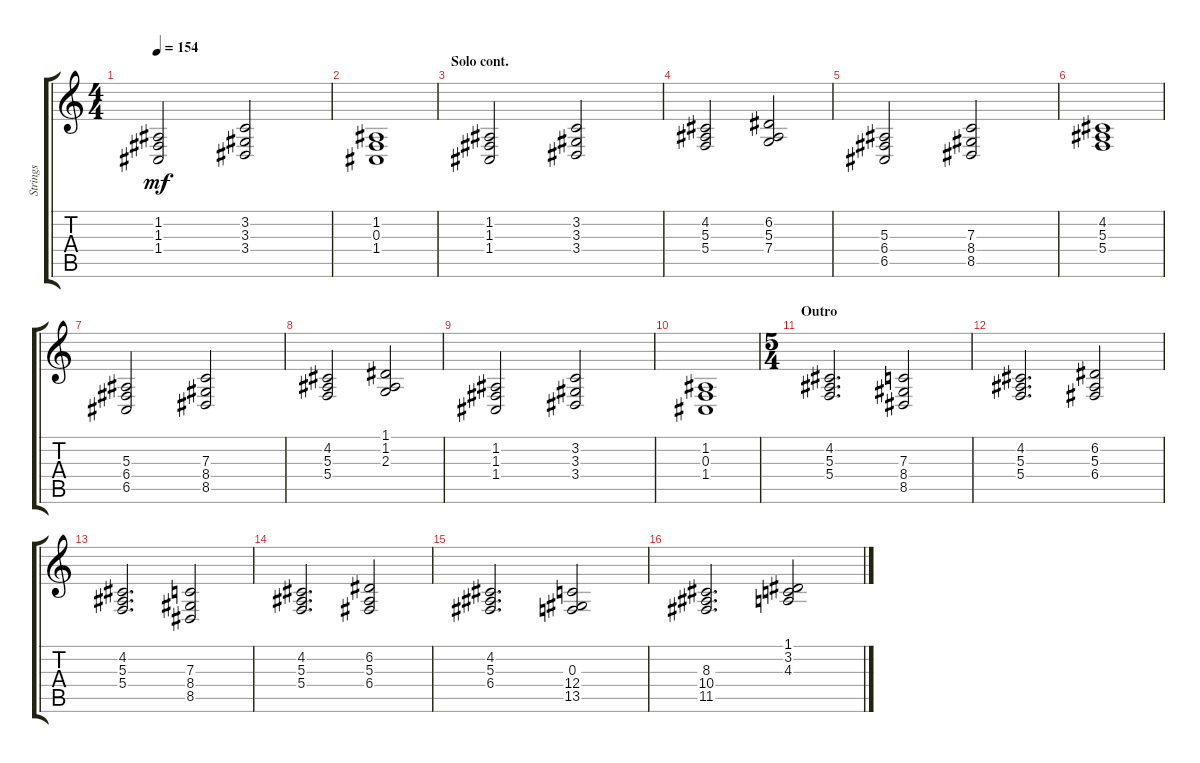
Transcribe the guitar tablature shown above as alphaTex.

\track ("Strings" "Strings") {instrument stringensemble2}
\staff {score tabs}
\tuning (D4 A3 F3 C3 G2 C2) {hide}
\ts (4 4)
\tempo 154
\clef g2
\ks aminor
(1.2 1.3 1.4).2{dy mf} (3.2 3.3 3.4).2 |
(1.2 0.3 1.4).1 |
\section ("" "Solo cont.")
(1.2 1.3 1.4).2 (3.2 3.3 3.4).2 |
(4.2 5.3 5.4).2 (6.2 5.3 7.4).2 |
(5.3 6.4 6.5).2 (7.3 8.4 8.5).2 |
(4.2 5.3 5.4).1 |
(5.3 6.4 6.5).2 (7.3 8.4 8.5).2 |
(4.2 5.3 5.4).2 (1.1 1.2 2.3).2 |
(1.2 1.3 1.4).2 (3.2 3.3 3.4).2 |
(1.2 0.3 1.4).1 |
\ts (5 4)
\section ("" "Outro")
(4.2 5.3 5.4).2{d} (7.3 8.4 8.5).2 |
(4.2 5.3 5.4).2{d} (6.2 5.3 6.4).2 |
(4.2 5.3 5.4).2{d} (7.3 8.4 8.5).2 |
(4.2 5.3 5.4).2{d} (6.2 5.3 6.4).2 |
(4.2 5.3 6.4).2{d} (0.3 12.4 13.5).2 |
(8.3 10.4 11.5).2{d} (1.1 3.2 4.3).2
